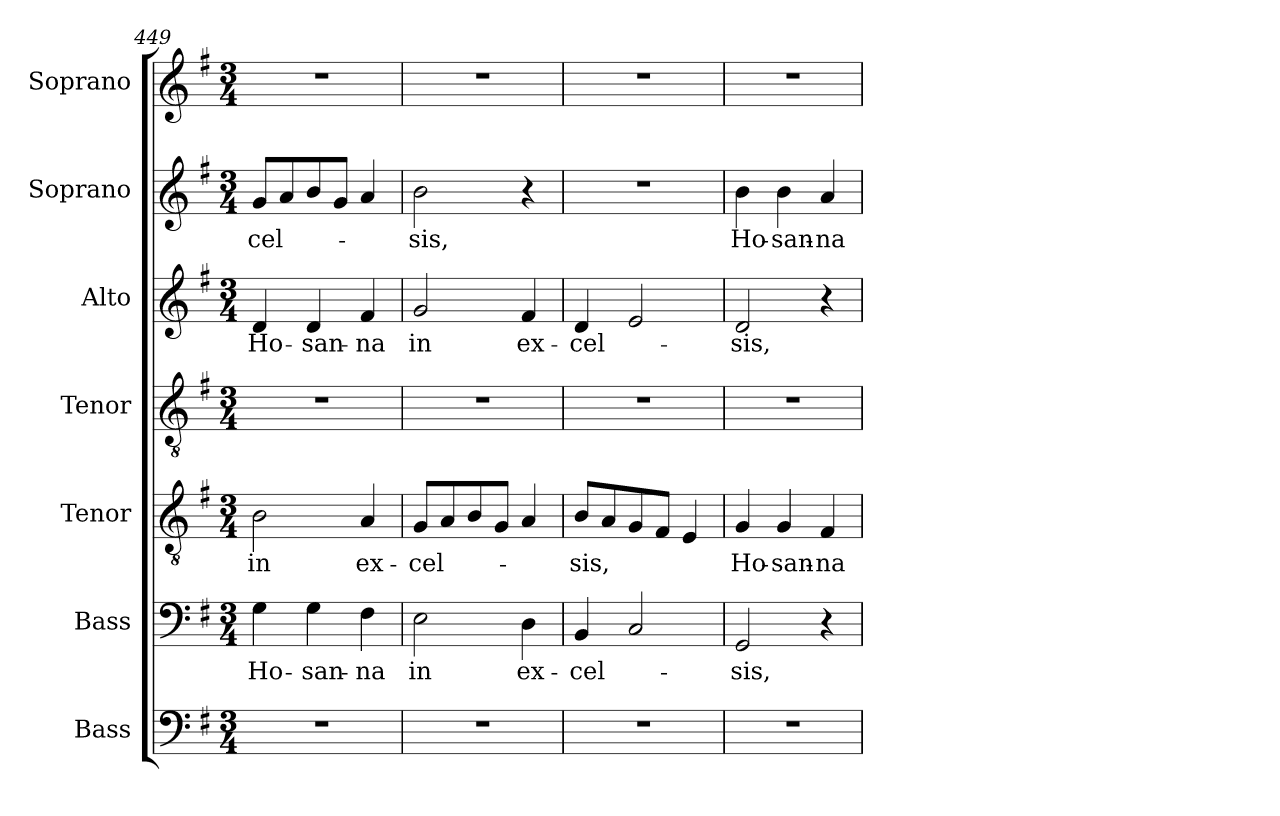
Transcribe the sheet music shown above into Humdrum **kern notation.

**kern	**kern	**text	**kern	**text	**kern	**kern	**text	**kern	**text	**kern
*part7	*part6	*part6	*part5	*part5	*part4	*part3	*part3	*part2	*part2	*part1
*staff7	*staff6	*staff6	*staff5	*staff5	*staff4	*staff3	*staff3	*staff2	*staff2	*staff1
*I"Bass	*I"Bass	*	*I"Tenor	*	*I"Tenor	*I"Alto	*	*I"Soprano	*	*I"Soprano
*I'B.	*I'B.	*	*I'T.	*	*I'T.	*I'A.	*	*I'S.	*	*I'S.
*clefF4	*clefF4	*	*clefGv2	*	*clefGv2	*clefG2	*	*clefG2	*	*clefG2
*	*	*	*ITrd7c12	*	*ITrd7c12	*	*	*	*	*
*k[f#]	*k[f#]	*	*k[f#]	*	*k[f#]	*k[f#]	*	*k[f#]	*	*k[f#]
*G:	*G:	*	*G:	*	*G:	*G:	*	*G:	*	*G:
*M3/4	*M3/4	*	*M3/4	*	*M3/4	*M3/4	*	*M3/4	*	*M3/4
=449	=449	=449	=449	=449	=449	=449	=449	=449	=449	=449
!LO:N:vis=1	!	!	!	!	!	!	!	!	!	!
!	!	!LO:LY:b:color=#000000	!	!	!	!	!	!	!	!
!	!	!	!	!LO:LY:b:color=#000000	!LO:N:vis=1	!	!	!	!	!
!	!	!	!	!	!	!	!LO:LY:b:color=#000000	!	!	!
!	!	!	!	!	!	!	!	!	!LO:LY:b:color=#000000	!LO:N:vis=1
2.r	4Gi\	Ho-	2BBi\	in	2.r	4di/	Ho-	8gi/L	-cel-	2.r
.	.	.	.	.	.	.	.	8ai/	.	.
!	!	!LO:LY:b:color=#000000	!	!	!	!	!	!	!	!
!	!	!	!	!	!	!	!LO:LY:b:color=#000000	!	!	!
.	4Gi\	-san-	.	.	.	4di/	-san-	8bi/	.	.
.	.	.	.	.	.	.	.	8gi/J	.	.
!	!	!LO:LY:b:color=#000000	!	!	!	!	!	!	!	!
!	!	!	!	!LO:LY:b:color=#000000	!	!	!	!	!	!
!	!	!	!	!	!	!	!LO:LY:b:color=#000000	!	!	!
.	4F#i\	-na	4AAi/	ex-	.	4f#i/	-na	4ai/	.	.
=450	=450	=450	=450	=450	=450	=450	=450	=450	=450	=450
!LO:N:vis=1	!	!	!	!	!	!	!	!	!	!
!	!	!LO:LY:b:color=#000000	!	!	!	!	!	!	!	!
!	!	!	!	!LO:LY:b:color=#000000	!LO:N:vis=1	!	!	!	!	!
!	!	!	!	!	!	!	!LO:LY:b:color=#000000	!	!	!
!	!	!	!	!	!	!	!	!	!LO:LY:b:color=#000000	!LO:N:vis=1
2.r	2Ei\	in	8GGi/L	-cel-	2.r	2gi/	in	2bi\	-sis,	2.r
.	.	.	8AAi/	.	.	.	.	.	.	.
.	.	.	8BBi/	.	.	.	.	.	.	.
.	.	.	8GGi/J	.	.	.	.	.	.	.
!	!	!LO:LY:b:color=#000000	!	!	!	!	!	!	!	!
!	!	!	!	!	!	!	!LO:LY:b:color=#000000	!	!	!
.	4Di\	ex-	4AAi/	.	.	4f#i/	ex-	4r	.	.
!!LO:LB:g=z
=451	=451	=451	=451	=451	=451	=451	=451	=451	=451	=451
!LO:N:vis=1	!	!	!	!	!	!	!	!	!	!
!	!	!LO:LY:b:color=#000000	!	!	!	!	!	!	!	!
!	!	!	!	!LO:LY:b:color=#000000	!LO:N:vis=1	!	!	!	!	!
!	!	!	!	!	!	!	!LO:LY:b:color=#000000	!LO:N:vis=1	!	!LO:N:vis=1
2.r	4BBi/	-cel-	8BBi/L	-sis,	2.r	4di/	-cel-	2.r	.	2.r
.	.	.	8AAi/	.	.	.	.	.	.	.
.	2Ci/	.	8GGi/	.	.	2ei/	.	.	.	.
.	.	.	8FF#i/J	.	.	.	.	.	.	.
.	.	.	4EEi/	.	.	.	.	.	.	.
=452	=452	=452	=452	=452	=452	=452	=452	=452	=452	=452
!LO:N:vis=1	!	!	!	!	!	!	!	!	!	!
!	!	!LO:LY:b:color=#000000	!	!	!	!	!	!	!	!
!	!	!	!	!LO:LY:b:color=#000000	!LO:N:vis=1	!	!	!	!	!
!	!	!	!	!	!	!	!LO:LY:b:color=#000000	!	!	!
!	!	!	!	!	!	!	!	!	!LO:LY:b:color=#000000	!LO:N:vis=1
2.r	2GGi/	-sis,	4GGi/	Ho-	2.r	2di/	-sis,	4bi\	Ho-	2.r
!	!	!	!	!LO:LY:b:color=#000000	!	!	!	!	!	!
!	!	!	!	!	!	!	!	!	!LO:LY:b:color=#000000	!
.	.	.	4GGi/	-san-	.	.	.	4bi\	-san-	.
!	!	!	!	!LO:LY:b:color=#000000	!	!	!	!	!	!
!	!	!	!	!	!	!	!	!	!LO:LY:b:color=#000000	!
.	4r	.	4FF#i/	-na	.	4r	.	4ai/	-na	.
=	=	=	=	=	=	=	=	=	=	=
*-	*-	*-	*-	*-	*-	*-	*-	*-	*-	*-
